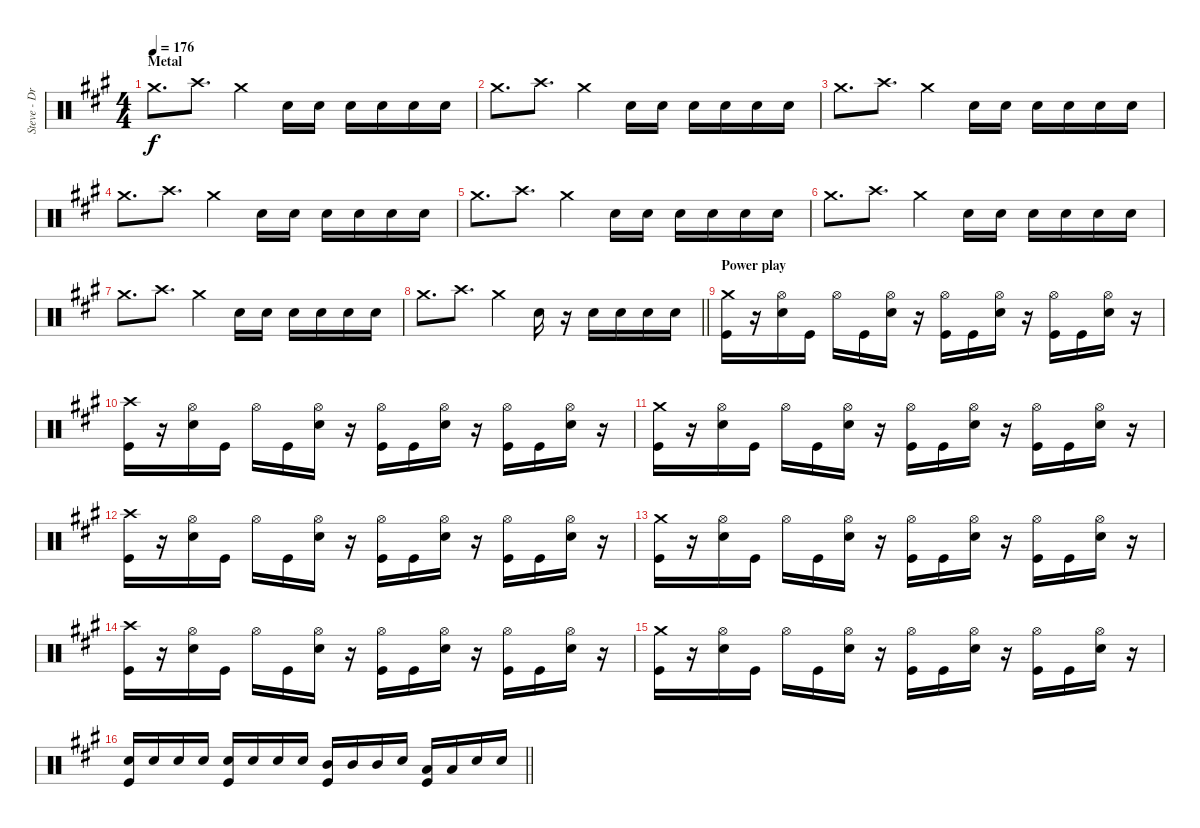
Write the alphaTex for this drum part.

\track ("Steve - Drums" "Steve - Dr") {instrument percussion}
\staff {score}
\articulation defaults
\ts (4 4)
\section ("" "Metal")
\tempo 176
\clef neutral
\ks a "Crash medium (hit)".8{d dy f} "Crash high (hit)".8{d} "Crash medium (hit)".4 "Snare (hit) 2".16 "Snare (hit) 2".16 "Snare (hit) 2".16 "Snare (hit) 2".16 "Snare (hit) 2".16 "Snare (hit) 2".16
|
"Crash medium (hit)".8{d} "Crash high (hit)".8{d} "Crash medium (hit)".4 "Snare (hit) 2".16 "Snare (hit) 2".16 "Snare (hit) 2".16 "Snare (hit) 2".16 "Snare (hit) 2".16 "Snare (hit) 2".16 |
"Crash medium (hit)".8{d} "Crash high (hit)".8{d} "Crash medium (hit)".4 "Snare (hit) 2".16 "Snare (hit) 2".16 "Snare (hit) 2".16 "Snare (hit) 2".16 "Snare (hit) 2".16 "Snare (hit) 2".16 |
"Crash medium (hit)".8{d} "Crash high (hit)".8{d} "Crash medium (hit)".4 "Snare (hit) 2".16 "Snare (hit) 2".16 "Snare (hit) 2".16 "Snare (hit) 2".16 "Snare (hit) 2".16 "Snare (hit) 2".16 |
"Crash medium (hit)".8{d} "Crash high (hit)".8{d} "Crash medium (hit)".4 "Snare (hit) 2".16 "Snare (hit) 2".16 "Snare (hit) 2".16 "Snare (hit) 2".16 "Snare (hit) 2".16 "Snare (hit) 2".16 |
"Crash medium (hit)".8{d} "Crash high (hit)".8{d} "Crash medium (hit)".4 "Snare (hit) 2".16 "Snare (hit) 2".16 "Snare (hit) 2".16 "Snare (hit) 2".16 "Snare (hit) 2".16 "Snare (hit) 2".16 |
"Crash medium (hit)".8{d} "Crash high (hit)".8{d} "Crash medium (hit)".4 "Snare (hit) 2".16 "Snare (hit) 2".16 "Snare (hit) 2".16 "Snare (hit) 2".16 "Snare (hit) 2".16 "Snare (hit) 2".16 |
\barLineRight lightlight "Crash medium (hit)".8{d} "Crash high (hit)".8{d} "Crash medium (hit)".4 "Snare (hit) 2".16
r.16 "Snare (hit) 2".16 "Snare (hit) 2".16 "Snare (hit) 2".16 "Snare (hit) 2".16 |
\section ("" "Power play")
("Crash medium (hit)" "Kick (hit)").16 r.16 ("Hi-Hat (open)" "Snare (hit) 2").16 "Kick (hit)".16 "Hi-Hat (open)".16 "Kick (hit)".16 ("Hi-Hat (open)" "Snare (hit) 2").16 r.16 ("Hi-Hat (open)" "Kick (hit)").16 "Kick (hit)".16 ("Hi-Hat (open)" "Snare (hit) 2").16 r.16 ("Hi-Hat (open)" "Kick (hit)").16 "Kick (hit)".16 ("Hi-Hat (open)" "Snare (hit) 2").16 r.16 |
("Crash high (hit)" "Kick (hit)").16 r.16 ("Hi-Hat (open)" "Snare (hit) 2").16 "Kick (hit)".16 "Hi-Hat (open)".16 "Kick (hit)".16 ("Hi-Hat (open)" "Snare (hit) 2").16 r.16 ("Hi-Hat (open)" "Kick (hit)").16 "Kick (hit)".16 ("Hi-Hat (open)" "Snare (hit) 2").16 r.16 ("Hi-Hat (open)" "Kick (hit)").16 "Kick (hit)".16 ("Hi-Hat (open)" "Snare (hit) 2").16 r.16 |
("Crash medium (hit)" "Kick (hit)").16 r.16 ("Hi-Hat (open)" "Snare (hit) 2").16 "Kick (hit)".16 "Hi-Hat (open)".16 "Kick (hit)".16 ("Hi-Hat (open)" "Snare (hit) 2").16 r.16 ("Hi-Hat (open)" "Kick (hit)").16 "Kick (hit)".16 ("Hi-Hat (open)" "Snare (hit) 2").16 r.16 ("Hi-Hat (open)" "Kick (hit)").16 "Kick (hit)".16 ("Hi-Hat (open)" "Snare (hit) 2").16 r.16 |
("Crash high (hit)" "Kick (hit)").16 r.16 ("Hi-Hat (open)" "Snare (hit) 2").16 "Kick (hit)".16 "Hi-Hat (open)".16 "Kick (hit)".16 ("Hi-Hat (open)" "Snare (hit) 2").16 r.16 ("Hi-Hat (open)" "Kick (hit)").16 "Kick (hit)".16 ("Hi-Hat (open)" "Snare (hit) 2").16 r.16 ("Hi-Hat (open)" "Kick (hit)").16 "Kick (hit)".16 ("Hi-Hat (open)" "Snare (hit) 2").16 r.16 |
("Crash medium (hit)" "Kick (hit)").16 r.16 ("Hi-Hat (open)" "Snare (hit) 2").16 "Kick (hit)".16 "Hi-Hat (open)".16 "Kick (hit)".16 ("Hi-Hat (open)" "Snare (hit) 2").16 r.16 ("Hi-Hat (open)" "Kick (hit)").16 "Kick (hit)".16 ("Hi-Hat (open)" "Snare (hit) 2").16 r.16 ("Hi-Hat (open)" "Kick (hit)").16 "Kick (hit)".16 ("Hi-Hat (open)" "Snare (hit) 2").16 r.16 |
("Crash high (hit)" "Kick (hit)").16 r.16 ("Hi-Hat (open)" "Snare (hit) 2").16 "Kick (hit)".16 "Hi-Hat (open)".16 "Kick (hit)".16 ("Hi-Hat (open)" "Snare (hit) 2").16 r.16 ("Hi-Hat (open)" "Kick (hit)").16 "Kick (hit)".16 ("Hi-Hat (open)" "Snare (hit) 2").16 r.16 ("Hi-Hat (open)" "Kick (hit)").16 "Kick (hit)".16 ("Hi-Hat (open)" "Snare (hit) 2").16 r.16 |
("Crash medium (hit)" "Kick (hit)").16 r.16 ("Hi-Hat (open)" "Snare (hit) 2").16 "Kick (hit)".16 "Hi-Hat (open)".16 "Kick (hit)".16 ("Hi-Hat (open)" "Snare (hit) 2").16 r.16 ("Hi-Hat (open)" "Kick (hit)").16 "Kick (hit)".16 ("Hi-Hat (open)" "Snare (hit) 2").16 r.16 ("Hi-Hat (open)" "Kick (hit)").16 "Kick (hit)".16 ("Hi-Hat (open)" "Snare (hit) 2").16 r.16 |
\barLineRight lightlight
("Snare (hit) 2" "Kick (hit)").16 "Snare (hit) 2".16 "Snare (hit) 2".16 "Snare (hit) 2".16 ("Snare (hit) 2" "Kick (hit)").16 "Snare (hit) 2".16 "Snare (hit) 2".16 "Snare (hit) 2".16 ("Mid Tom (hit)" "Kick (hit)").16 "Mid Tom (hit)".16 "Mid Tom (hit)".16 "Snare (hit) 2".16 ("Low Tom (hit)" "Kick (hit)").16 "Low Tom (hit)".16 "Snare (hit) 2".16 "Snare (hit) 2".16
